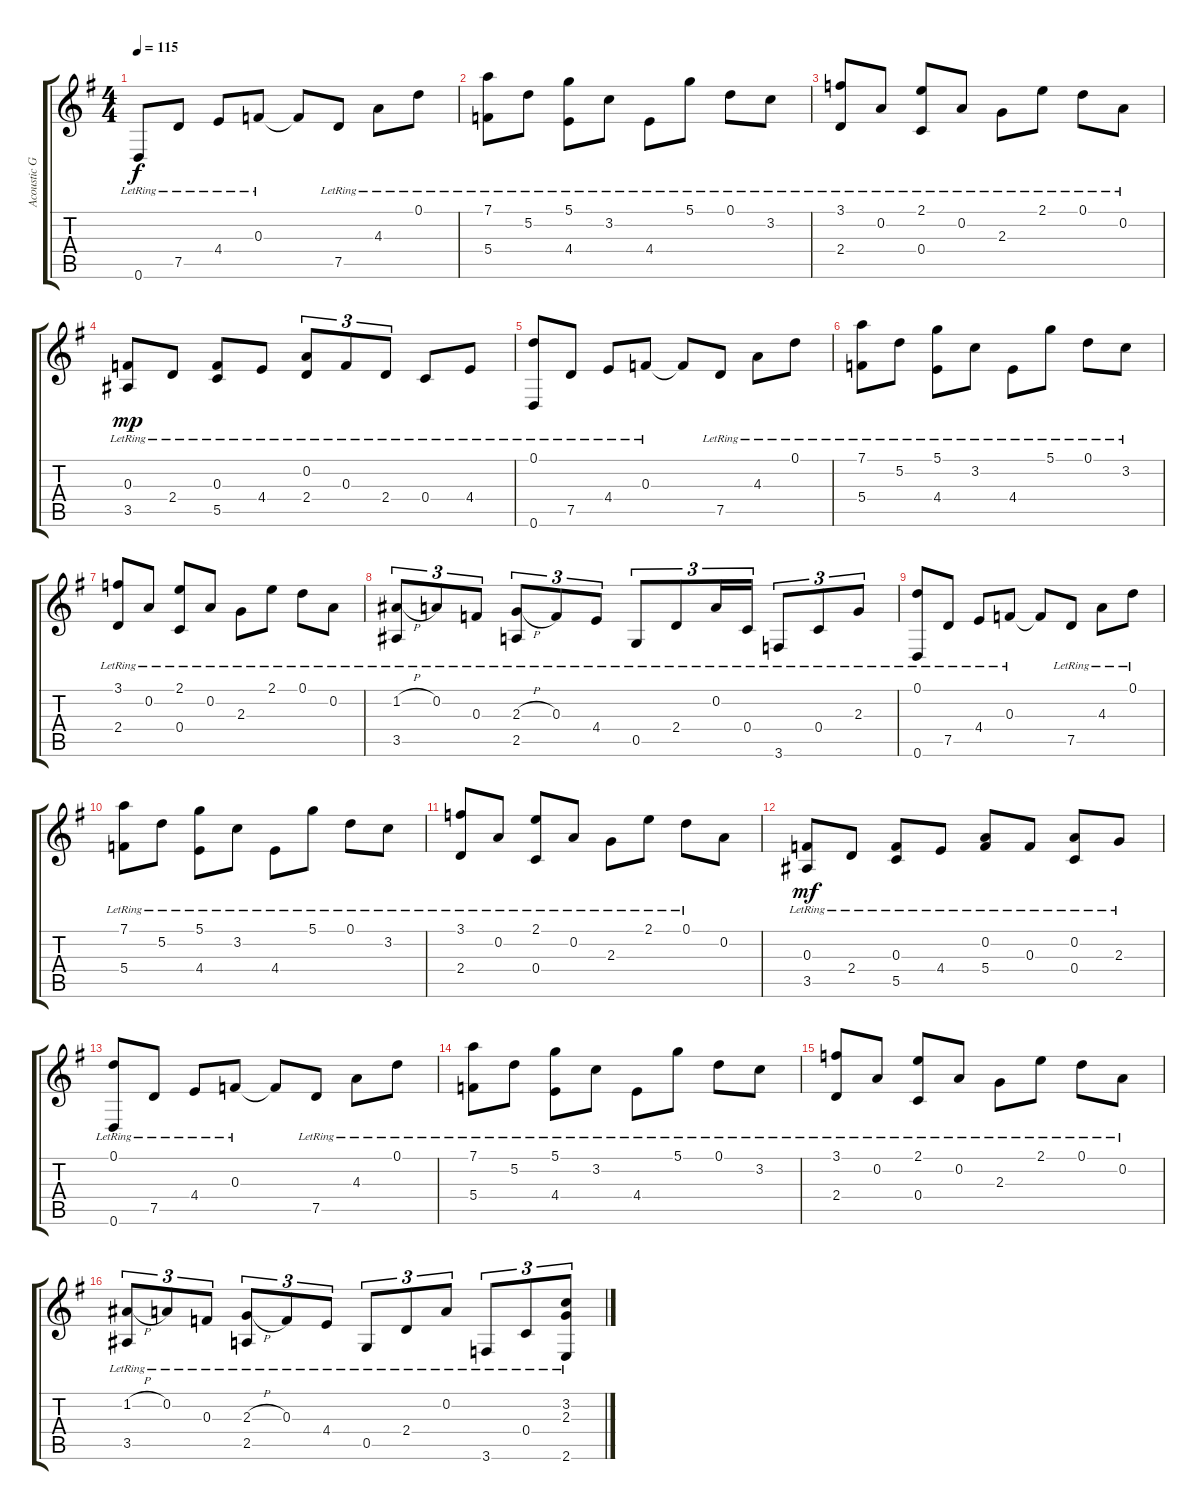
\track ("Acoustic Guitar" "Acoustic G") {instrument acousticguitarsteel}
\staff {score tabs}
\tuning (D4 A3 F3 C3 G2 D2) {hide}
\ts (4 4)
\tempo 115
\clef g2
\ks g
0.6{lr}.8{dy f instrument acousticguitarsteel} 7.5{lr}.8 4.4{lr}.8 0.3{lr}.8 0.3{t}.8 7.5{lr}.8 4.3{lr}.8 0.1{lr}.8 |
(7.1{lr} 5.4{lr}).8 5.2{lr}.8 (5.1{lr} 4.4{lr}).8 3.2{lr}.8 4.4{lr}.8 5.1{lr}.8 0.1{lr}.8 3.2{lr}.8 |
(3.1{lr} 2.4{lr}).8 0.2{lr}.8 (2.1{lr} 0.4{lr}).8 0.2{lr}.8 2.3{lr}.8 2.1{lr}.8 0.1{lr}.8 0.2{lr}.8 |
(0.3{lr} 3.5{lr}).8{dy mp} 2.4{lr}.8 (0.3{lr} 5.5{lr}).8 4.4{lr}.8 (0.2{lr} 2.4{lr}).8{tu (3 2)} 0.3{lr}.8{tu (3 2)} 2.4{lr}.8{tu (3 2)} 0.4{lr}.8 4.4{lr}.8 |
(0.1{lr} 0.6{lr}).8 7.5{lr}.8 4.4{lr}.8 0.3{lr}.8 0.3{t}.8 7.5{lr}.8 4.3{lr}.8 0.1{lr}.8 |
(7.1{lr} 5.4{lr}).8 5.2{lr}.8 (5.1{lr} 4.4{lr}).8 3.2{lr}.8 4.4{lr}.8 5.1{lr}.8 0.1{lr}.8 3.2{lr}.8 |
(3.1{lr} 2.4{lr}).8 0.2{lr}.8 (2.1{lr} 0.4{lr}).8 0.2{lr}.8 2.3{lr}.8 2.1{lr}.8 0.1{lr}.8 0.2{lr}.8 |
(1.2{h lr} 3.5{lr}).8{tu (3 2)} 0.2{lr}.8{tu (3 2)} 0.3{lr}.8{tu (3 2)} (2.3{h lr} 2.5{lr}).8{tu (3 2)} 0.3{lr}.8{tu (3 2)} 4.4{lr}.8{tu (3 2)} 0.5{lr}.8{tu (3 2)} 2.4{lr}.8{tu (3 2)} 0.2{lr}.16{tu (3 2)} 0.4{lr}.16{tu (3 2)} 3.6{lr}.8{tu (3 2)} 0.4{lr}.8{tu (3 2)} 2.3{lr}.8{tu (3 2)} |
(0.1{lr} 0.6{lr}).8 7.5{lr}.8 4.4{lr}.8 0.3{lr}.8 0.3{t}.8 7.5{lr}.8 4.3{lr}.8 0.1{lr}.8 |
(7.1{lr} 5.4{lr}).8 5.2{lr}.8 (5.1{lr} 4.4{lr}).8 3.2{lr}.8 4.4{lr}.8 5.1{lr}.8 0.1{lr}.8 3.2{lr}.8 |
(3.1{lr} 2.4{lr}).8 0.2{lr}.8 (2.1{lr} 0.4{lr}).8 0.2{lr}.8 2.3{lr}.8 2.1{lr}.8 0.1{lr}.8 0.2.8 |
(0.3{lr} 3.5{lr}).8{dy mf} 2.4{lr}.8 (0.3{lr} 5.5{lr}).8 4.4{lr}.8 (0.2{lr} 5.4{lr}).8 0.3{lr}.8 (0.2{lr} 0.4{lr}).8 2.3{lr}.8 |
(0.1{lr} 0.6{lr}).8 7.5{lr}.8 4.4{lr}.8 0.3{lr}.8 0.3{t}.8 7.5{lr}.8 4.3{lr}.8 0.1{lr}.8 |
(7.1{lr} 5.4{lr}).8 5.2{lr}.8 (5.1{lr} 4.4{lr}).8 3.2{lr}.8 4.4{lr}.8 5.1{lr}.8 0.1{lr}.8 3.2{lr}.8 |
(3.1{lr} 2.4{lr}).8 0.2{lr}.8 (2.1{lr} 0.4{lr}).8 0.2{lr}.8 2.3{lr}.8 2.1{lr}.8 0.1{lr}.8 0.2{lr}.8 |
(1.2{h lr} 3.5{lr}).8{tu (3 2)} 0.2{lr}.8{tu (3 2)} 0.3{lr}.8{tu (3 2)} (2.3{h lr} 2.5{lr}).8{tu (3 2)} 0.3{lr}.8{tu (3 2)} 4.4{lr}.8{tu (3 2)} 0.5{lr}.8{tu (3 2)} 2.4{lr}.8{tu (3 2)} 0.2{lr}.8{tu (3 2)} 3.6{lr}.8{tu (3 2)} 0.4{lr}.8{tu (3 2)} (3.2{lr} 2.3{lr} 2.6{lr}).8{tu (3 2)}
